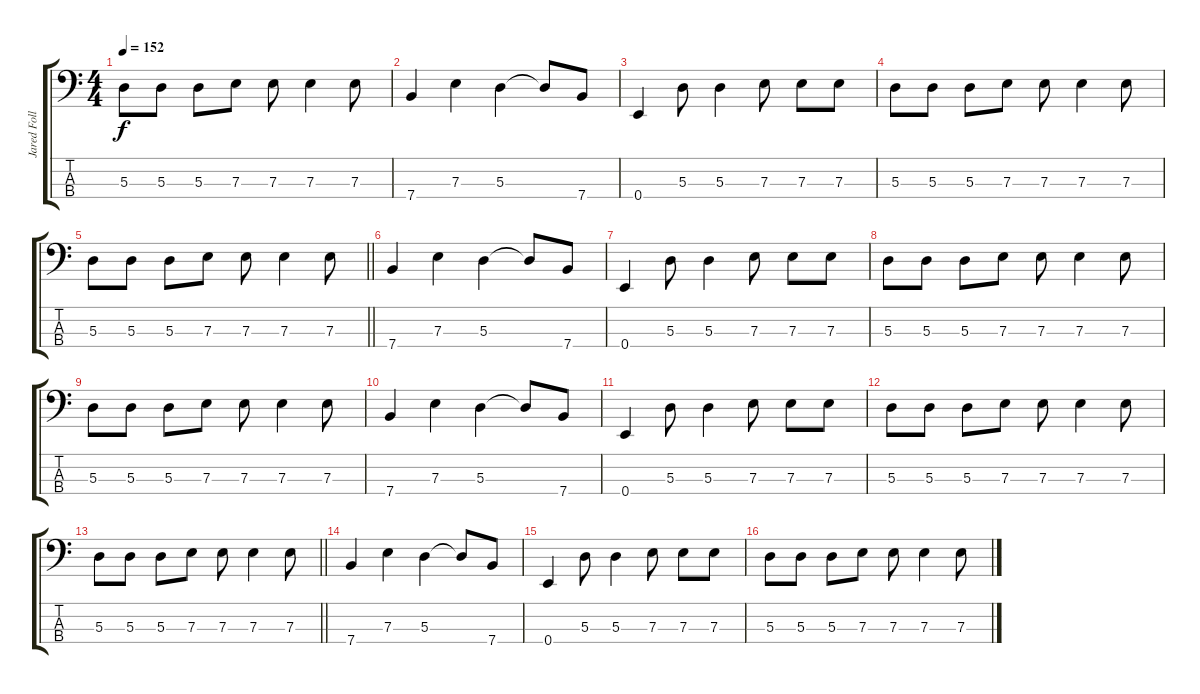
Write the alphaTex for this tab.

\track ("Jared Followill" "Jared Foll") {instrument electricbassfinger}
\staff {score tabs}
\tuning (G2 D2 A1 E1) {hide}
\ts (4 4)
\tempo 152
\clef f4
\ks c
5.3.8{dy f} 5.3.8 5.3.8 7.3.8 7.3.8 7.3.4 7.3.8 |
7.4.4 7.3.4 5.3.4 5.3{t}.8 7.4.8 |
0.4.4 5.3.8 5.3.4 7.3.8 7.3.8 7.3.8 |
5.3.8 5.3.8 5.3.8 7.3.8 7.3.8 7.3.4 7.3.8 |
\barLineRight lightlight
5.3.8 5.3.8 5.3.8 7.3.8 7.3.8 7.3.4 7.3.8 |
\section ("" "")
7.4.4 7.3.4 5.3.4 5.3{t}.8 7.4.8 |
0.4.4 5.3.8 5.3.4 7.3.8 7.3.8 7.3.8 |
5.3.8 5.3.8 5.3.8 7.3.8 7.3.8 7.3.4 7.3.8 |
5.3.8 5.3.8 5.3.8 7.3.8 7.3.8 7.3.4 7.3.8 |
7.4.4 7.3.4 5.3.4 5.3{t}.8 7.4.8 |
0.4.4 5.3.8 5.3.4 7.3.8 7.3.8 7.3.8 |
5.3.8 5.3.8 5.3.8 7.3.8 7.3.8 7.3.4 7.3.8 |
\barLineRight lightlight
5.3.8 5.3.8 5.3.8 7.3.8 7.3.8 7.3.4 7.3.8 |
\section ("" "")
7.4.4 7.3.4 5.3.4 5.3{t}.8 7.4.8 |
0.4.4 5.3.8 5.3.4 7.3.8 7.3.8 7.3.8 |
5.3.8 5.3.8 5.3.8 7.3.8 7.3.8 7.3.4 7.3.8
